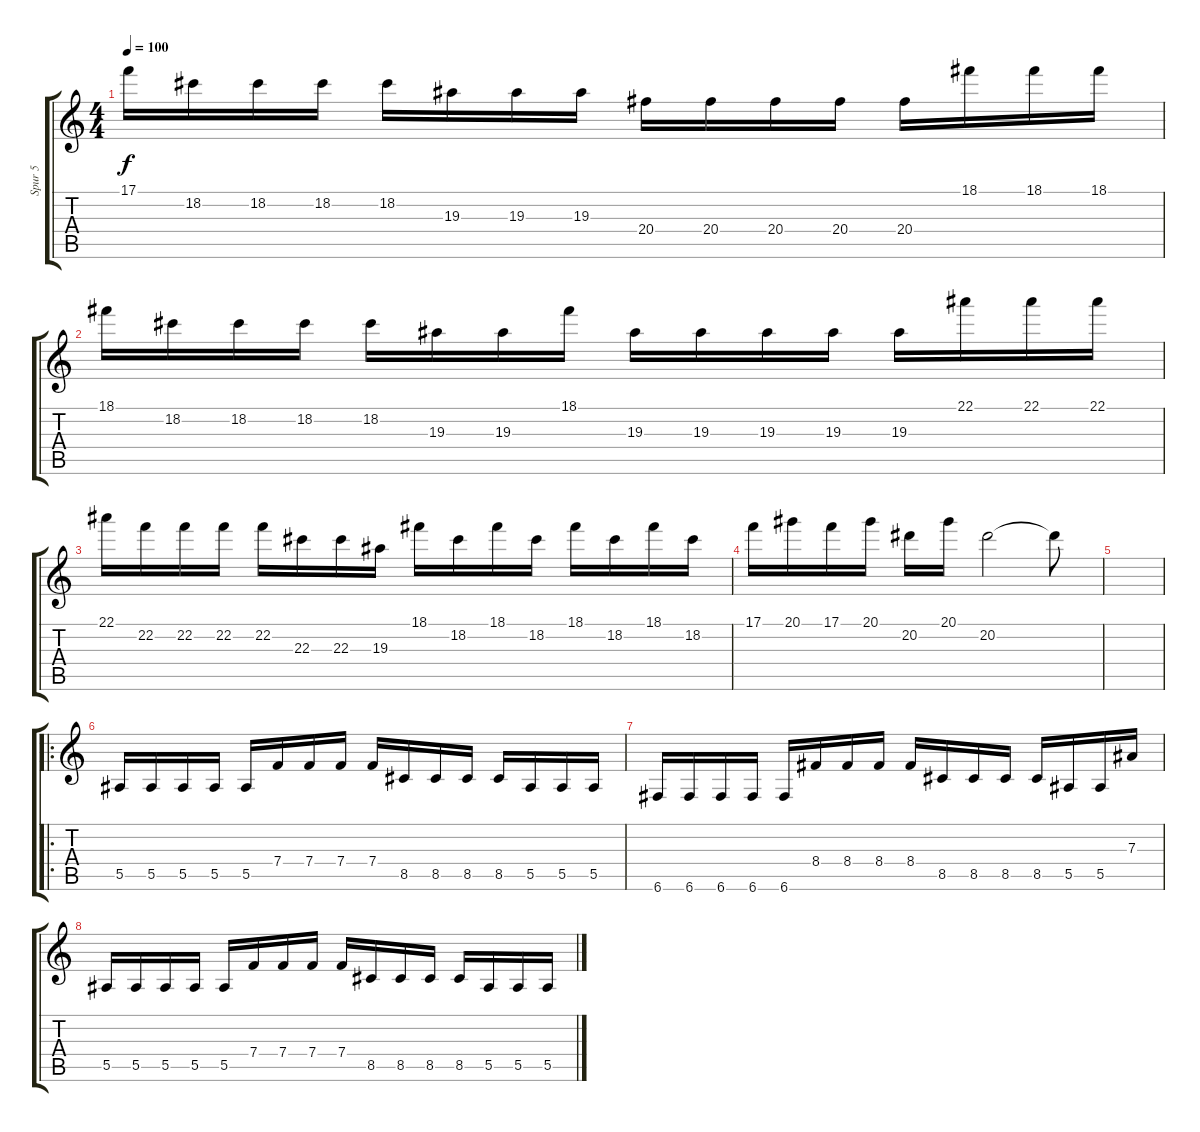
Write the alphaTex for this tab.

\track ("Spur 5" "Spur 5") {instrument overdrivenguitar}
\staff {score tabs}
\tuning (C4 G3 Eb3 Bb2 F2 C2) {hide}
\ts (4 4)
\tempo 100
\clef g2
\ks c
17.1.16{dy f} 18.2.16 18.2.16 18.2.16 18.2.16 19.3.16 19.3.16 19.3.16 20.4.16 20.4.16 20.4.16 20.4.16 20.4.16 18.1.16 18.1.16 18.1.16 |
18.1.16 18.2.16 18.2.16 18.2.16 18.2.16 19.3.16 19.3.16 18.1.16 19.3.16 19.3.16 19.3.16 19.3.16 19.3.16 22.1.16 22.1.16 22.1.16 |
22.1.16 22.2.16 22.2.16 22.2.16 22.2.16 22.3.16 22.3.16 19.3.16 18.1.16 18.2.16 18.1.16 18.2.16 18.1.16 18.2.16 18.1.16 18.2.16 |
17.1.16 20.1.16 17.1.16 20.1.16 20.2.16 20.1.16 20.2.2 20.2{t}.8 |
|
\ro
5.5.16{instrument lead5charang} 5.5.16 5.5.16 5.5.16 5.5.16 7.4.16 7.4.16 7.4.16 7.4.16 8.5.16 8.5.16 8.5.16 8.5.16 5.5.16 5.5.16 5.5.16 |
6.6.16 6.6.16 6.6.16 6.6.16 6.6.16 8.4.16 8.4.16 8.4.16 8.4.16 8.5.16 8.5.16 8.5.16 8.5.16 5.5.16 5.5.16 7.3.16 |
5.5.16 5.5.16 5.5.16 5.5.16 5.5.16 7.4.16 7.4.16 7.4.16 7.4.16 8.5.16 8.5.16 8.5.16 8.5.16 5.5.16 5.5.16 5.5.16
